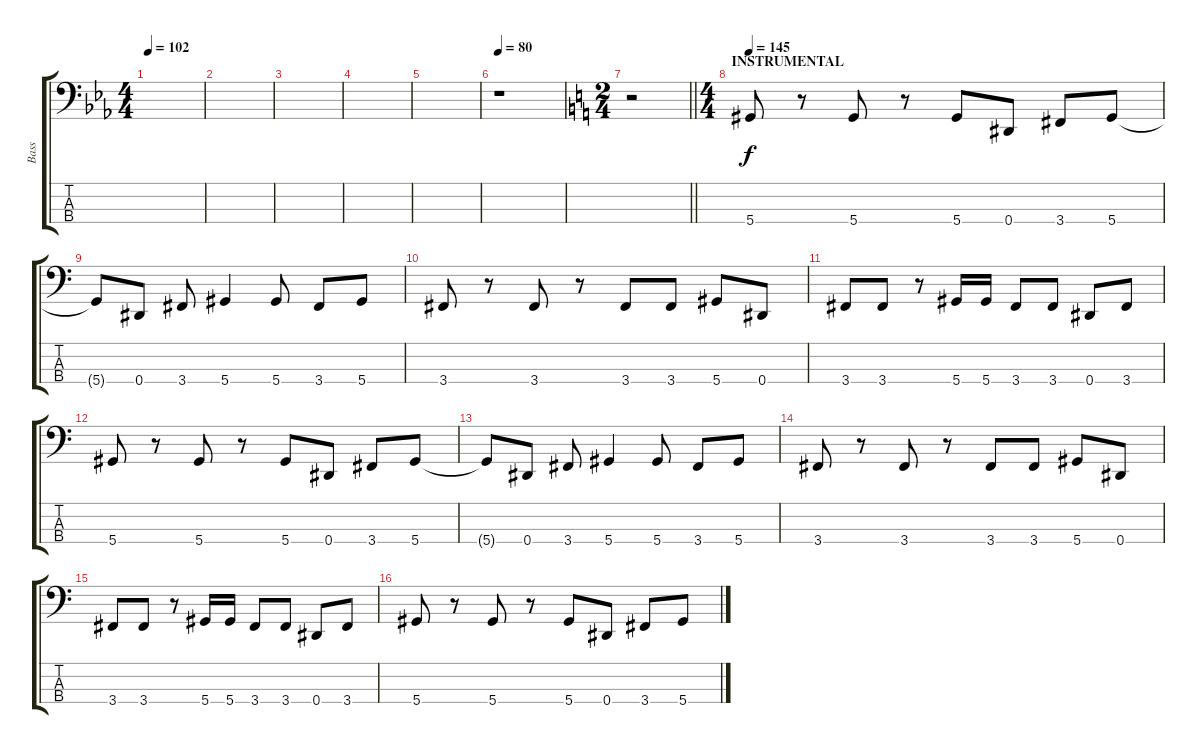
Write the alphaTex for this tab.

\track ("Bass" "Bass") {instrument electricbasspick}
\staff {score tabs}
\tuning (Gb2 Db2 Ab1 Eb1) {hide}
\ts (4 4)
\tempo 102
\clef f4
\ks eb
|
|
|
|
|
\tempo 80
r.1 |
\ts (2 4)
\barLineRight lightlight
\ks c
r.2 |
\ts (4 4)
\section ("" "INSTRUMENTAL")
\tempo 145
5.4.8 r.8 5.4.8 r.8 5.4.8 0.4.8 3.4.8 5.4.8 |
5.4{t}.8 0.4.8 3.4.8 5.4.4 5.4.8 3.4.8 5.4.8 |
3.4.8 r.8 3.4.8 r.8 3.4.8 3.4.8 5.4.8 0.4.8 |
3.4.8 3.4.8 r.8 5.4.16 5.4.16 3.4.8 3.4.8 0.4.8 3.4.8 |
5.4.8 r.8 5.4.8 r.8 5.4.8 0.4.8 3.4.8 5.4.8 |
5.4{t}.8 0.4.8 3.4.8 5.4.4 5.4.8 3.4.8 5.4.8 |
3.4.8 r.8 3.4.8 r.8 3.4.8 3.4.8 5.4.8 0.4.8 |
3.4.8 3.4.8 r.8 5.4.16 5.4.16 3.4.8 3.4.8 0.4.8 3.4.8 |
5.4.8 r.8 5.4.8 r.8 5.4.8 0.4.8 3.4.8 5.4.8
